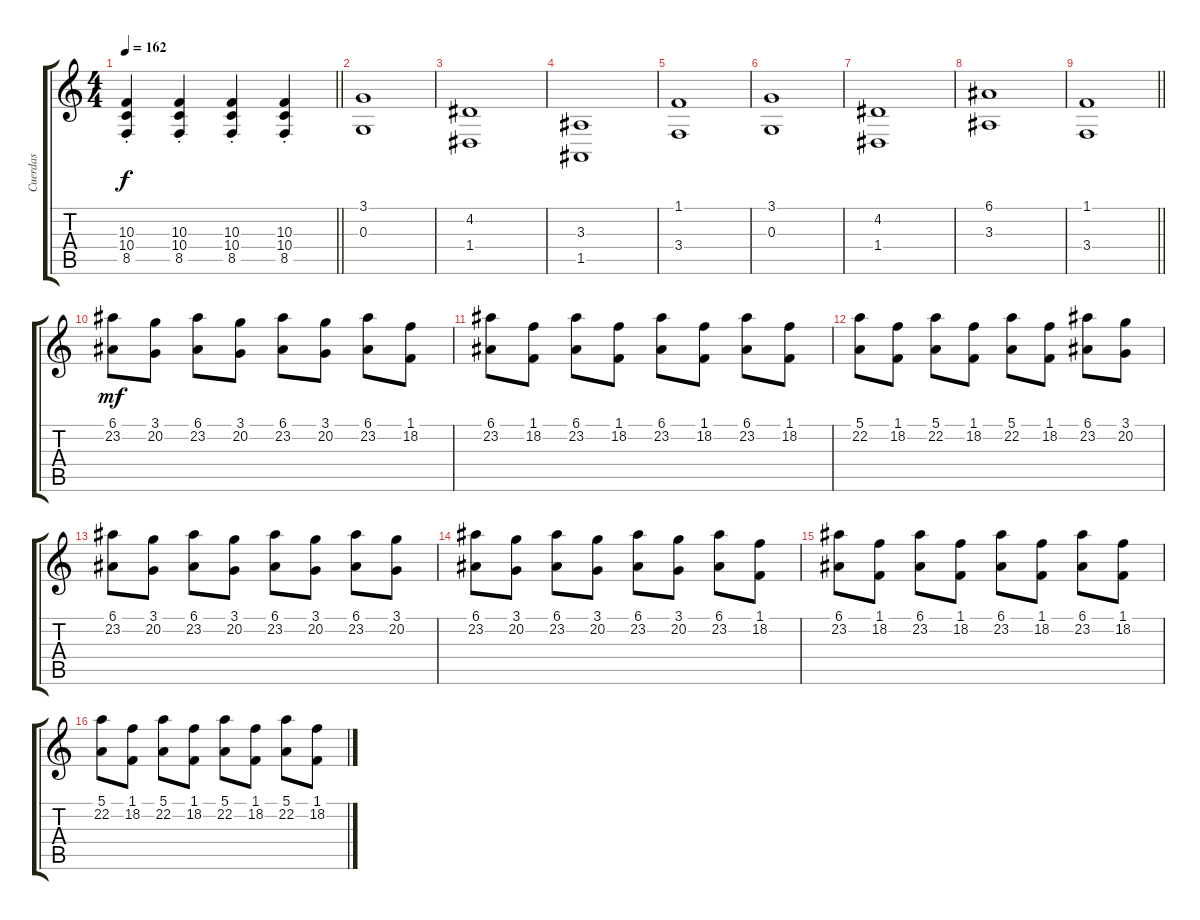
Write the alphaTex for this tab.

\track ("Cuerdas" "Cuerdas") {instrument stringensemble1}
\staff {score tabs}
\tuning (E4 B3 G3 D3 A2 E2) {hide}
\ts (4 4)
\tempo 162
\clef g2
\barLineRight lightlight
\ks c
(10.3{st} 10.4{st} 8.5{st}).4{dy f} (10.3{st} 10.4{st} 8.5{st}).4 (10.3{st} 10.4{st} 8.5{st}).4 (10.3{st} 10.4{st} 8.5{st}).4 |
(3.1 0.3).1{instrument stringensemble2} |
(4.2 1.4).1 |
(3.3 1.5).1 |
(1.1 3.4).1 |
(3.1 0.3).1 |
(4.2 1.4).1 |
(6.1 3.3).1 |
\barLineRight lightlight
(1.1 3.4).1 |
(6.1 23.2).8{dy mf instrument stringensemble1} (3.1 20.2).8 (6.1 23.2).8 (3.1 20.2).8 (6.1 23.2).8 (3.1 20.2).8 (6.1 23.2).8 (1.1 18.2).8 |
(6.1 23.2).8 (1.1 18.2).8 (6.1 23.2).8 (1.1 18.2).8 (6.1 23.2).8 (1.1 18.2).8 (6.1 23.2).8 (1.1 18.2).8 |
(5.1 22.2).8 (1.1 18.2).8 (5.1 22.2).8 (1.1 18.2).8 (5.1 22.2).8 (1.1 18.2).8 (6.1 23.2).8 (3.1 20.2).8 |
(6.1 23.2).8 (3.1 20.2).8 (6.1 23.2).8 (3.1 20.2).8 (6.1 23.2).8 (3.1 20.2).8 (6.1 23.2).8 (3.1 20.2).8 |
(6.1 23.2).8 (3.1 20.2).8 (6.1 23.2).8 (3.1 20.2).8 (6.1 23.2).8 (3.1 20.2).8 (6.1 23.2).8 (1.1 18.2).8 |
(6.1 23.2).8 (1.1 18.2).8 (6.1 23.2).8 (1.1 18.2).8 (6.1 23.2).8 (1.1 18.2).8 (6.1 23.2).8 (1.1 18.2).8 |
(5.1 22.2).8 (1.1 18.2).8 (5.1 22.2).8 (1.1 18.2).8 (5.1 22.2).8 (1.1 18.2).8 (5.1 22.2).8 (1.1 18.2).8
